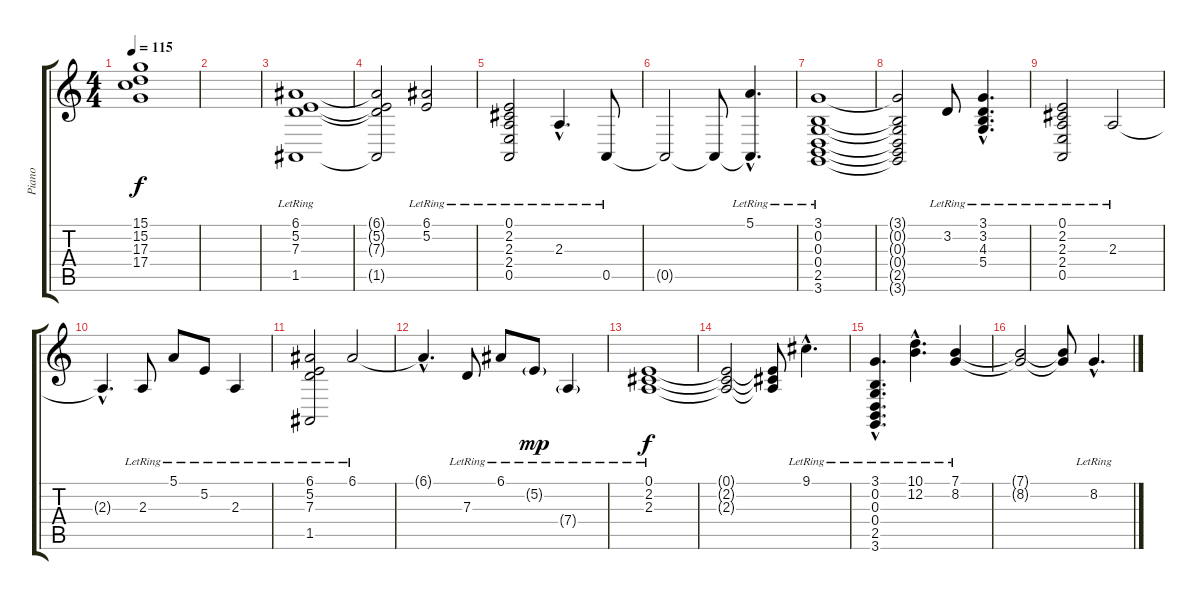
\track ("Piano" "Piano") {instrument acousticgrandpiano}
\staff {score tabs}
\tuning (E4 B3 G3 D3 A2 E2) {hide}
\ts (4 4)
\tempo 115
\clef g2
\ks c
(15.1 15.2 17.3 17.4).1{dy f} |
|
(6.1{lr} 5.2{lr} 7.3 1.5).1{volume 12} |
(6.1{t} 5.2{t} 7.3{t} 1.5{t}).2 (6.1{lr} 5.2{lr}).2 |
(0.1{lr} 2.2{lr} 2.3{lr} 2.4{lr} 0.5{lr}).2 2.3{hac lr}.4{d} 0.5{lr}.8 |
0.5{t}.2 0.5{t}.8 (5.1{hac lr} 0.5{hac t}).4{d} |
(3.1{lr} 0.2{lr} 0.3{lr} 0.4{lr} 2.5{lr} 3.6{lr}).1 |
(3.1{t} 0.2{t} 0.3{t} 0.4{t} 2.5{t} 3.6{t}).2 3.2{lr}.8 (3.1{hac lr} 3.2{hac lr} 4.3{hac lr} 5.4{hac lr}).4{d} |
(0.1{lr} 2.2{lr} 2.3{lr} 2.4{lr} 0.5{lr}).2 2.3{lr}.2 |
2.3{hac t}.4{d} 2.3{lr}.8 5.1{lr}.8 5.2{lr}.8 2.3{lr}.4 |
(6.1 5.2{lr} 7.3{lr} 1.5{lr}).2 6.1{lr}.2 |
6.1{hac t}.4{d} 7.3{lr}.8 6.1{lr}.8 5.2{g lr}.8{dy mp} 7.4{g lr}.4 |
(0.1{lr} 2.2{lr} 2.3{lr}).1{dy f} |
(0.1{t} 2.2{t} 2.3{t}).2 (0.1{t} 2.2{t} 2.3{t}).8 9.1{hac lr}.4{d} |
(3.1{hac lr} 0.2{hac lr} 0.3{hac lr} 0.4{hac lr} 2.5{hac lr} 3.6{hac lr}).4{d} (10.1{hac lr} 12.2{hac lr}).4{d} (7.1{lr} 8.2{lr}).4 |
(7.1{t} 8.2{t}).2 (7.1{t} 8.2{t}).8 8.2{hac lr}.4{d}
